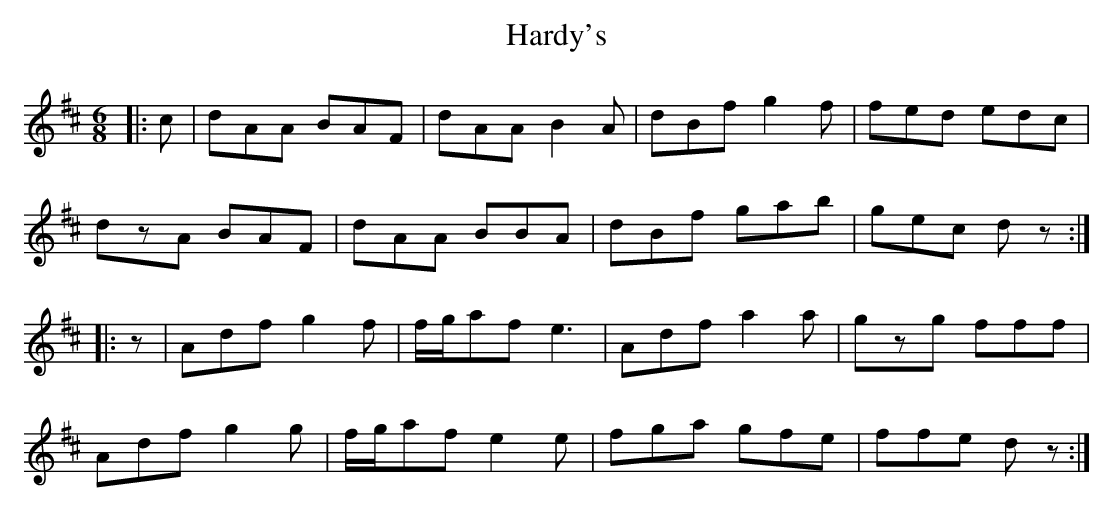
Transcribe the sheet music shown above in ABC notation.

X:1
T: Hardy's
M: 6/8
L: 1/8
K: Dmaj
|:c|dAA BAF|dAA B2A|dBf g2f|fed edc|
dzA BAF|dAA BBA|dBf gab|gec dz:|
|:z|Adf g2f|f/g/af e3|Adf a2a|gzg fff|
Adf g2g|f/g/af e2e|fga gfe|ffe dz:|
